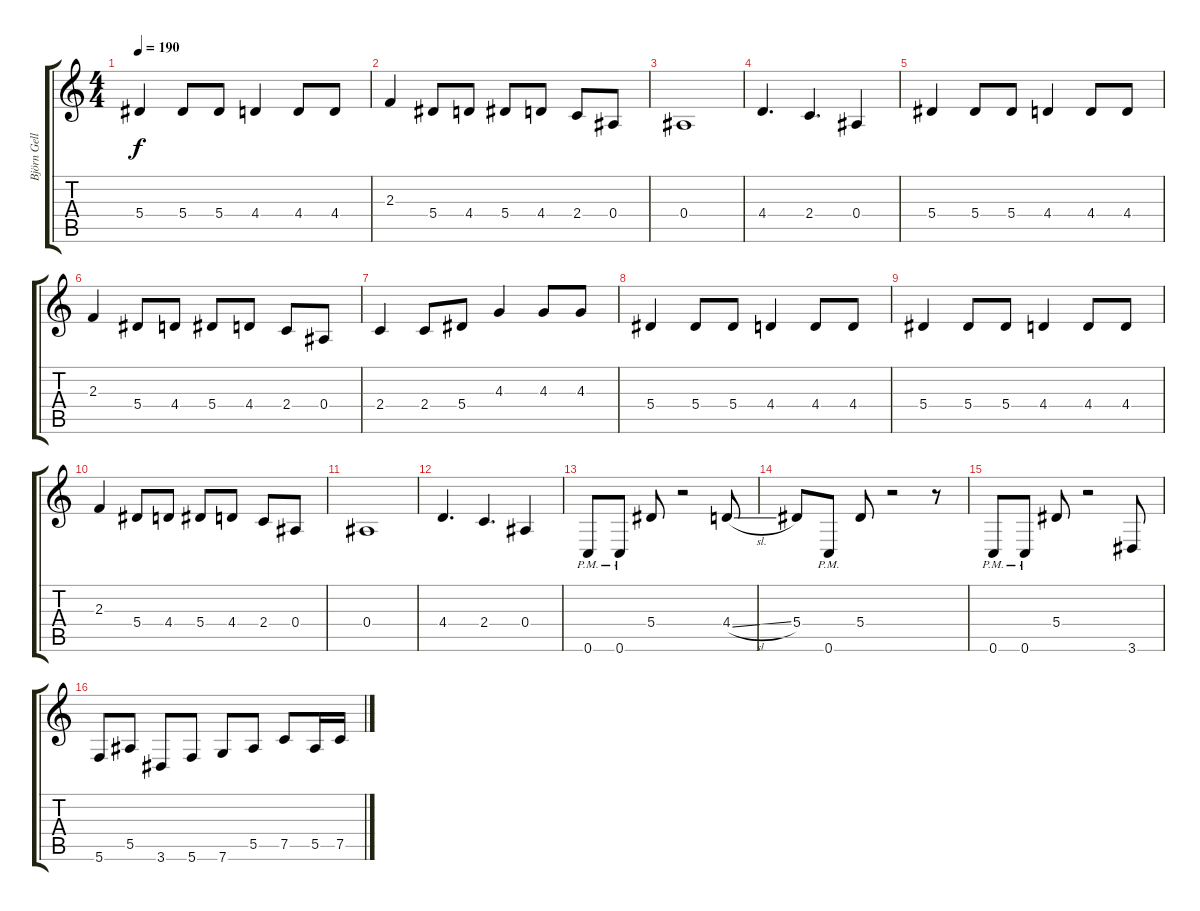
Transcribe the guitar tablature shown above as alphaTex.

\track ("Björn Gellotte" "Björn Gell") {instrument distortionguitar}
\staff {score tabs}
\tuning (C4 G3 Eb3 Bb2 F2 C2) {hide}
\ts (4 4)
\tempo 190
\clef g2
\ks c
5.4.4{dy f} 5.4.8 5.4.8 4.4.4 4.4.8 4.4.8 |
2.3.4 5.4.8 4.4.8 5.4.8 4.4.8 2.4.8 0.4.8 |
0.4.1 |
4.4.4{d} 2.4.4{d} 0.4.4 |
5.4.4 5.4.8 5.4.8 4.4.4 4.4.8 4.4.8 |
2.3.4 5.4.8 4.4.8 5.4.8 4.4.8 2.4.8 0.4.8 |
2.4.4 2.4.8 5.4.8 4.3.4 4.3.8 4.3.8 |
5.4.4 5.4.8 5.4.8 4.4.4 4.4.8 4.4.8 |
5.4.4 5.4.8 5.4.8 4.4.4 4.4.8 4.4.8 |
2.3.4 5.4.8 4.4.8 5.4.8 4.4.8 2.4.8 0.4.8 |
0.4.1 |
4.4.4{d} 2.4.4{d} 0.4.4 |
0.6{pm}.8{balance 4} 0.6{pm}.8 5.4.8 r.2 4.4{sl}.8 |
5.4.8 0.6{pm}.8 5.4.8 r.2 r.8 |
0.6{pm}.8 0.6{pm}.8 5.4.8 r.2 3.6.8 |
5.6.8 5.5.8 3.6.8 5.6.8 7.6.8 5.5.8 7.5.8 5.5.16 7.5.16
